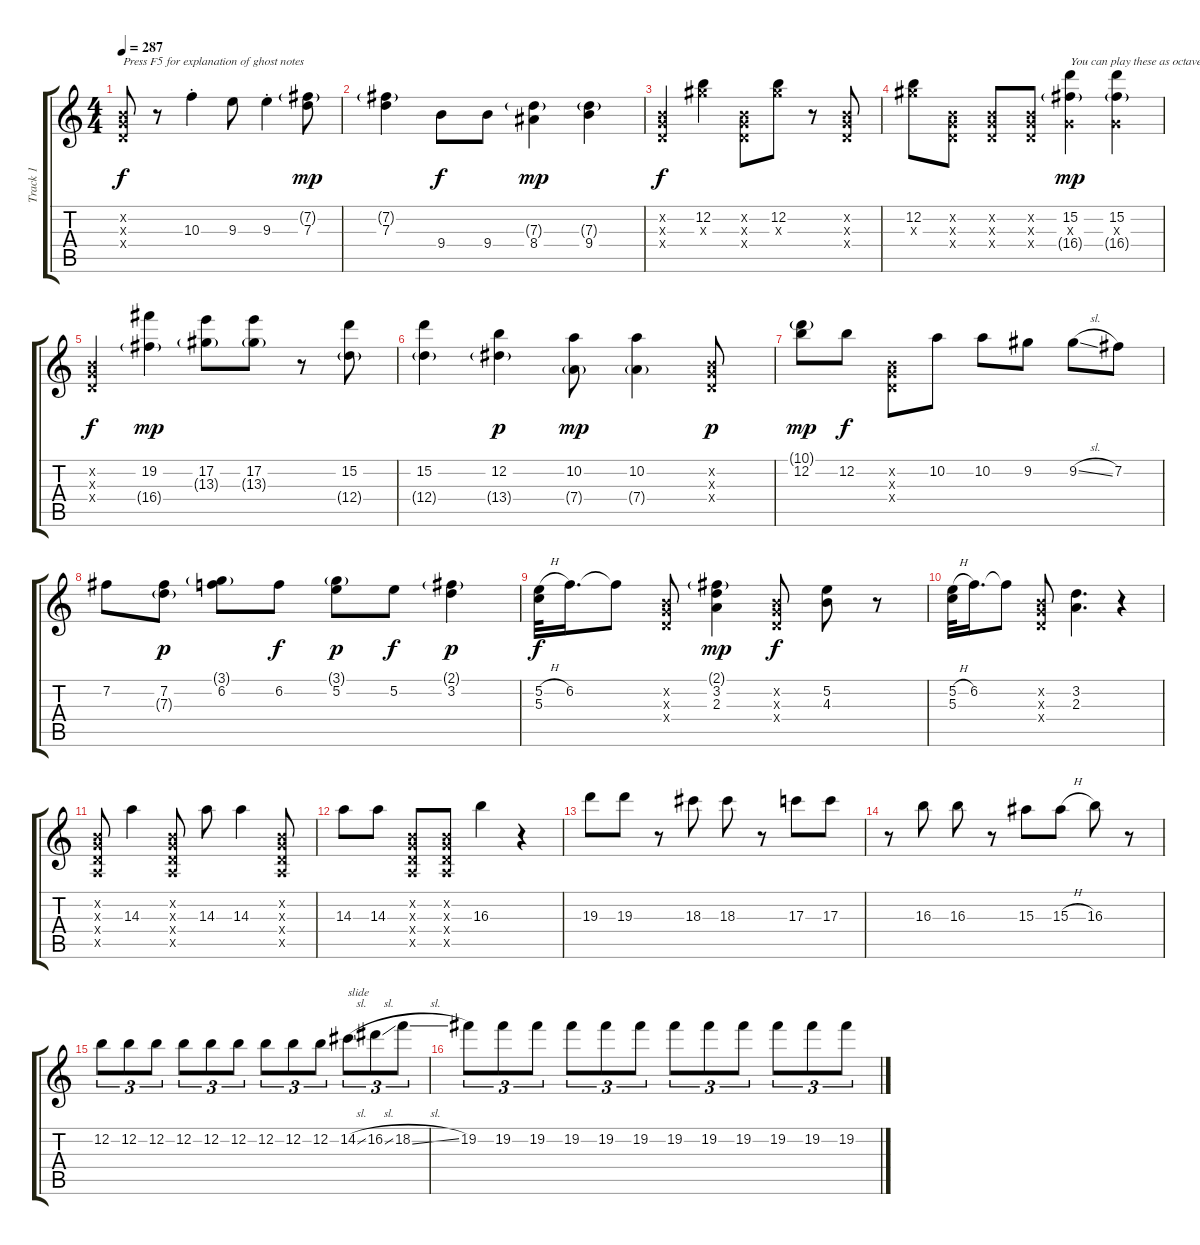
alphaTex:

\track ("Track 1" "Track 1") {instrument overdrivenguitar}
\staff {score tabs}
\tuning (E4 B3 G3 D3 A2 E2) {hide}
\ts (4 4)
\tempo 287
\clef g2
\ks c
(0.2{x} 0.3{x} 0.4{x}).8{txt "Press F5 for explanation of ghost notes" dy f volume 16 instrument overdrivenguitar} r.8 10.3{st}.4 9.3.8 9.3{st}.4 (7.2{g} 7.3).8{dy mp} |
(7.2{g} 7.3).4 9.4.8{dy f} 9.4.8 (7.3{g} 8.4).4{dy mp} (7.3{g} 9.4).4 |
(0.2{x} 0.3{x} 0.4{x}).4{dy f} (12.2 13.3{x}).4 (0.2{x} 0.3{x} 0.4{x}).8 (12.2 13.3{x}).8 r.8 (0.2{x} 0.3{x} 0.4{x}).8 |
(12.2 13.3{x}).8 (0.2{x} 0.3{x} 0.4{x}).8 (0.2{x} 0.3{x} 0.4{x}).8 (0.2{x} 0.3{x} 0.4{x}).8 (15.2 0.3{x} 16.4{g}).4{txt "You can play these as octaves" dy mp} (15.2 0.3{x} 16.4{g}).4 |
(0.2{x} 0.3{x} 0.4{x}).4{dy f} (19.2 16.4{g}).4{dy mp} (17.2 13.3{g}).8 (17.2 13.3{g}).8 r.8 (15.2 12.4{g}).8 |
(15.2 12.4{g}).4 (12.2 13.4{g}).4{dy p} (10.2 7.4{g}).8{dy mp} (10.2 7.4{g}).4 (0.2{x} 0.3{x} 0.4{x}).8{dy p} |
(10.1{g} 12.2).8{dy mp} 12.2.8{dy f} (0.2{x} 0.3{x} 0.4{x}).8 10.2.8 10.2.8 9.2.8 9.2{sl}.8 7.2.8 |
7.2.8 (7.2 7.3{g}).8{dy p} (3.1{g} 6.2).8 6.2.8{dy f} (3.1{g} 5.2).8{dy p} 5.2.8{dy f} (2.1{g} 3.2).4{dy p} |
(5.2{h} 5.3).32{dy f} 6.2.16{d} 6.2{t}.8 (0.2{x} 0.3{x} 0.4{x}).8 (2.1{g} 3.2 2.3).4{dy mp} (0.2{x} 0.3{x} 0.4{x}).8{dy f} (5.2 4.3).8 r.8 |
(5.2{h} 5.3).32 6.2.16{d} 6.2{t}.8 (0.2{x} 0.3{x} 0.4{x}).8 (3.2 2.3).4{d} r.4 |
(0.2{x} 0.3{x} 0.4{x} 0.5{x}).8 14.3.4 (0.2{x} 0.3{x} 0.4{x} 0.5{x}).8 14.3.8 14.3.4 (0.2{x} 0.3{x} 0.4{x} 0.5{x}).8 |
14.3.8 14.3.8 (0.2{x} 0.3{x} 0.4{x} 0.5{x}).8 (0.2{x} 0.3{x} 0.4{x} 0.5{x}).8 16.3.4 r.4 |
19.3.8 19.3.8 r.8 18.3.8 18.3.8 r.8 17.3.8 17.3.8 |
r.8 16.3.8 16.3.8 r.8 15.3.8 15.3{h}.8 16.3.8 r.8 |
12.2.8{tu (3 2)} 12.2.8{tu (3 2)} 12.2.8{tu (3 2)} 12.2.8{tu (3 2)} 12.2.8{tu (3 2)} 12.2.8{tu (3 2)} 12.2.8{tu (3 2)} 12.2.8{tu (3 2)} 12.2.8{tu (3 2)} 14.2{sl}.8{tu (3 2) txt "slide"} 16.2{sl}.8{tu (3 2)} 18.2{sl}.8{tu (3 2)} |
19.2.8{tu (3 2)} 19.2.8{tu (3 2)} 19.2.8{tu (3 2)} 19.2.8{tu (3 2)} 19.2.8{tu (3 2)} 19.2.8{tu (3 2)} 19.2.8{tu (3 2)} 19.2.8{tu (3 2)} 19.2.8{tu (3 2)} 19.2.8{tu (3 2)} 19.2.8{tu (3 2)} 19.2.8{tu (3 2)}
